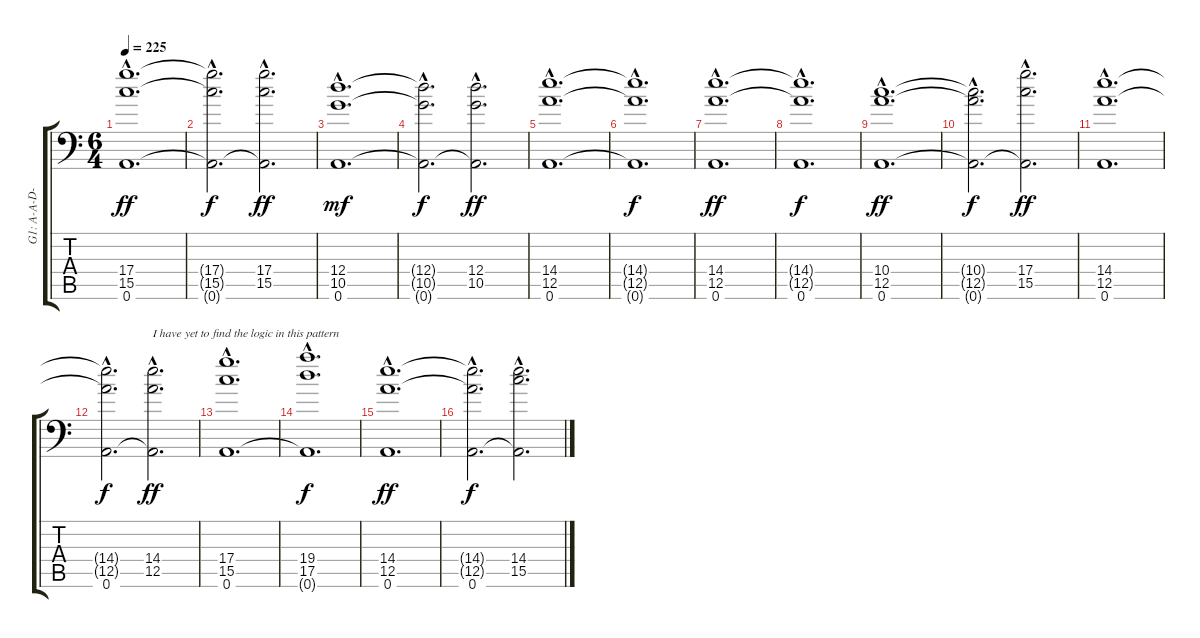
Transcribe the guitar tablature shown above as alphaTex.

\track ("G1: A-A-D-G-B-E" "G1: A-A-D-") {instrument distortionguitar}
\staff {score tabs}
\tuning (E4 B3 G3 D3 A2 A1) {hide}
\ts (6 4)
\tempo 225
\clef f4
\ks c
(17.4{hac} 15.5{hac} 0.6{hac}).1{d dy ff} |
(17.4{hac t} 15.5{hac t} 0.6{hac t}).2{d dy f} (17.4{hac} 15.5{hac} 0.6{hac t}).2{d dy ff} |
(12.4{hac} 10.5{hac} 0.6{hac}).1{d dy mf} |
(12.4{hac t} 10.5{hac t} 0.6{hac t}).2{d dy f} (12.4{hac} 10.5{hac} 0.6{hac t}).2{d dy ff} |
(14.4{hac} 12.5{hac} 0.6{hac}).1{d} |
(14.4{hac t} 12.5{hac t} 0.6{hac t}).1{d dy f} |
(14.4{hac} 12.5{hac} 0.6{hac}).1{d dy ff} |
(14.4{hac t} 12.5{hac t} 0.6{hac}).1{d dy f} |
(10.4{hac} 12.5{hac} 0.6{hac}).1{d dy ff} |
(10.4{hac t} 12.5{hac t} 0.6{hac t}).2{d dy f} (17.4{hac} 15.5{hac} 0.6{hac t}).2{d dy ff} |
(14.4{hac} 12.5{hac} 0.6{hac}).1{d} |
(14.4{hac t} 12.5{hac t} 0.6{hac}).2{d dy f} (14.4{hac} 12.5{hac} 0.6{hac t}).2{d txt "I have yet to find the logic in this pattern" dy ff} |
(17.4{hac} 15.5{hac} 0.6{hac}).1{d} |
(19.4{hac} 17.5{hac} 0.6{hac t}).1{d dy f} |
(14.4{hac} 12.5{hac} 0.6{hac}).1{d dy ff} |
(14.4{hac t} 12.5{hac t} 0.6{hac}).2{d dy f} (14.4{hac} 15.5{hac} 0.6{hac t}).2{d}
